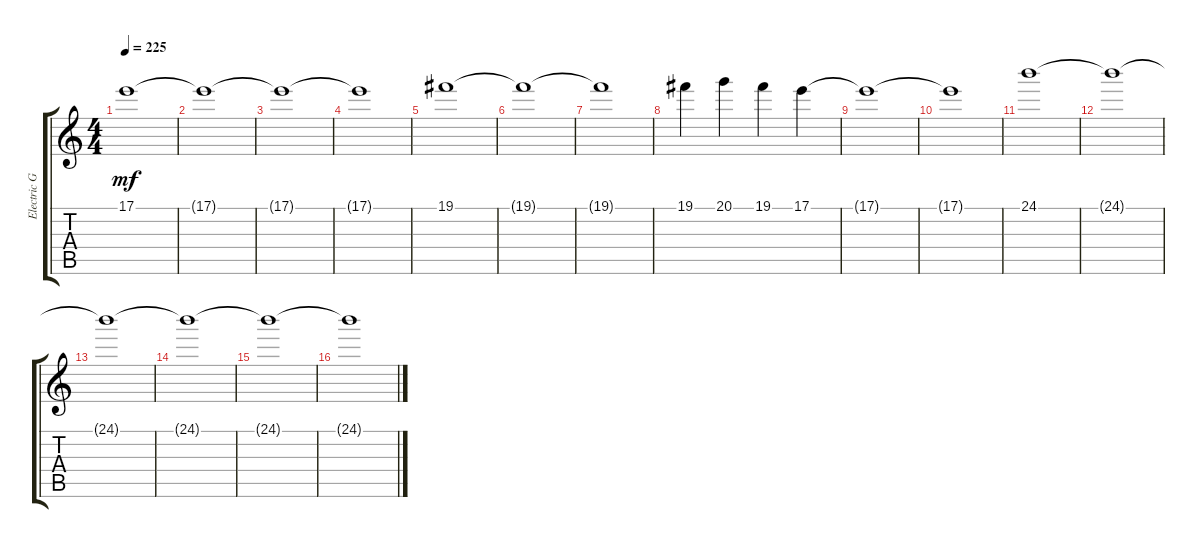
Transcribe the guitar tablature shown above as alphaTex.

\track ("Electric Guitar" "Electric G") {instrument distortionguitar}
\staff {score tabs}
\tuning (B3 Gb3 D3 A2 E2 B1) {hide}
\ts (4 4)
\tempo 225
\clef g2
\ks c
17.1{t}.1{dy mf} |
17.1{t}.1 |
17.1{t}.1 |
17.1{t}.1 |
19.1.1 |
19.1{t}.1 |
19.1{t}.1 |
19.1.4 20.1.4 19.1.4 17.1.4 |
17.1{t}.1 |
17.1{t}.1 |
24.1.1 |
24.1{t}.1 |
24.1{t}.1 |
24.1{t}.1 |
24.1{t}.1 |
24.1{t}.1
